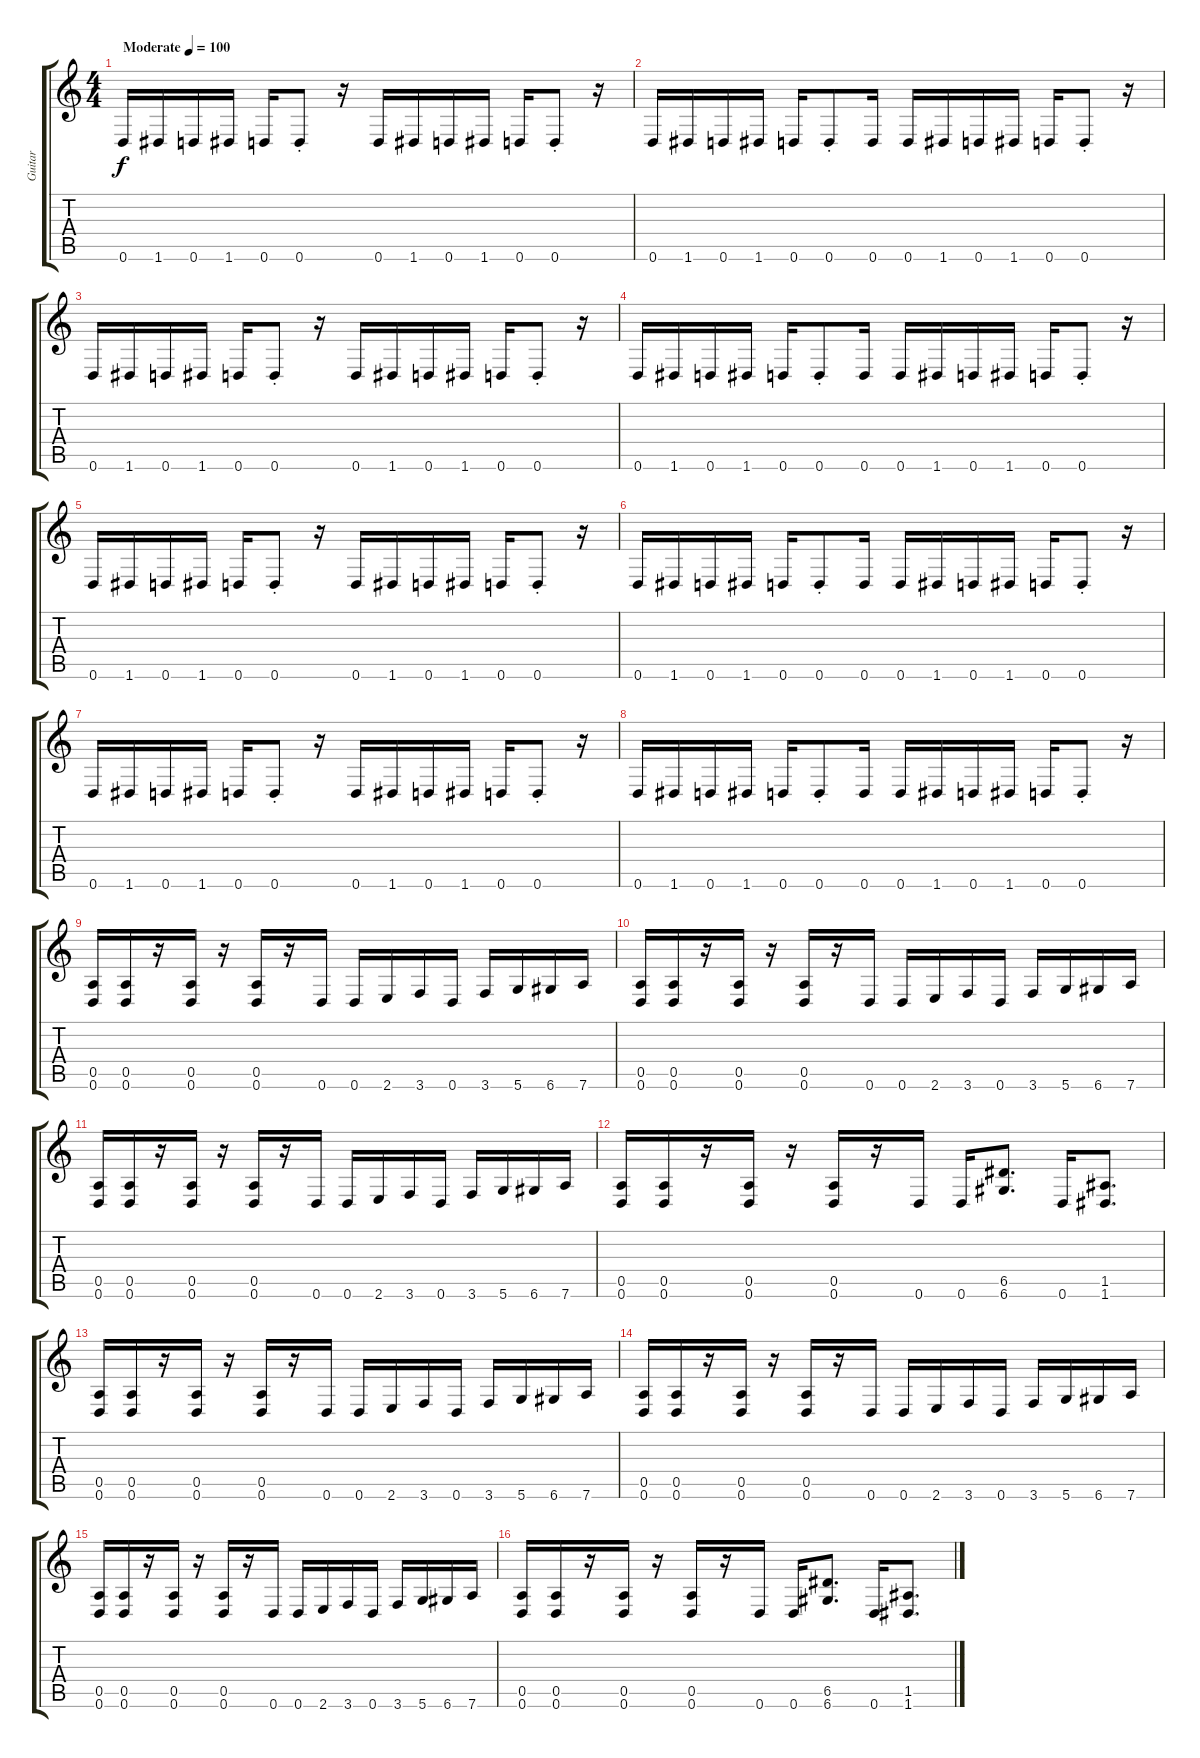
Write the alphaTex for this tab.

\track ("Guitar" "Guitar") {instrument distortionguitar}
\staff {score tabs}
\tuning (E4 B3 G3 D3 A2 D2) {hide}
\ts (4 4)
\tempo (100 "Moderate")
\clef g2
\ks c
0.6.16{dy f instrument distortionguitar} 1.6.16 0.6.16 1.6.16 0.6.16 0.6{st}.8 r.16 0.6.16 1.6.16 0.6.16 1.6.16 0.6.16 0.6{st}.8 r.16 |
0.6.16 1.6.16 0.6.16 1.6.16 0.6.16 0.6{st}.8 0.6.16 0.6.16 1.6.16 0.6.16 1.6.16 0.6.16 0.6{st}.8 r.16 |
0.6.16 1.6.16 0.6.16 1.6.16 0.6.16 0.6{st}.8 r.16 0.6.16 1.6.16 0.6.16 1.6.16 0.6.16 0.6{st}.8 r.16 |
0.6.16 1.6.16 0.6.16 1.6.16 0.6.16 0.6{st}.8 0.6.16 0.6.16 1.6.16 0.6.16 1.6.16 0.6.16 0.6{st}.8 r.16 |
0.6.16 1.6.16 0.6.16 1.6.16 0.6.16 0.6{st}.8 r.16 0.6.16 1.6.16 0.6.16 1.6.16 0.6.16 0.6{st}.8 r.16 |
0.6.16 1.6.16 0.6.16 1.6.16 0.6.16 0.6{st}.8 0.6.16 0.6.16 1.6.16 0.6.16 1.6.16 0.6.16 0.6{st}.8 r.16 |
0.6.16 1.6.16 0.6.16 1.6.16 0.6.16 0.6{st}.8 r.16 0.6.16 1.6.16 0.6.16 1.6.16 0.6.16 0.6{st}.8 r.16 |
0.6.16 1.6.16 0.6.16 1.6.16 0.6.16 0.6{st}.8 0.6.16 0.6.16 1.6.16 0.6.16 1.6.16 0.6.16 0.6{st}.8 r.16 |
(0.5 0.6).16 (0.5 0.6).16 r.16 (0.5 0.6).16 r.16 (0.5 0.6).16 r.16 0.6.16 0.6.16 2.6.16 3.6.16 0.6.16 3.6.16 5.6.16 6.6.16 7.6.16 |
(0.5 0.6).16 (0.5 0.6).16 r.16 (0.5 0.6).16 r.16 (0.5 0.6).16 r.16 0.6.16 0.6.16 2.6.16 3.6.16 0.6.16 3.6.16 5.6.16 6.6.16 7.6.16 |
(0.5 0.6).16 (0.5 0.6).16 r.16 (0.5 0.6).16 r.16 (0.5 0.6).16 r.16 0.6.16 0.6.16 2.6.16 3.6.16 0.6.16 3.6.16 5.6.16 6.6.16 7.6.16 |
(0.5 0.6).16 (0.5 0.6).16 r.16 (0.5 0.6).16 r.16 (0.5 0.6).16 r.16 0.6.16 0.6.16 (6.5 6.6).8{d} 0.6.16 (1.5 1.6).8{d} |
(0.5 0.6).16 (0.5 0.6).16 r.16 (0.5 0.6).16 r.16 (0.5 0.6).16 r.16 0.6.16 0.6.16 2.6.16 3.6.16 0.6.16 3.6.16 5.6.16 6.6.16 7.6.16 |
(0.5 0.6).16 (0.5 0.6).16 r.16 (0.5 0.6).16 r.16 (0.5 0.6).16 r.16 0.6.16 0.6.16 2.6.16 3.6.16 0.6.16 3.6.16 5.6.16 6.6.16 7.6.16 |
(0.5 0.6).16 (0.5 0.6).16 r.16 (0.5 0.6).16 r.16 (0.5 0.6).16 r.16 0.6.16 0.6.16 2.6.16 3.6.16 0.6.16 3.6.16 5.6.16 6.6.16 7.6.16 |
(0.5 0.6).16 (0.5 0.6).16 r.16 (0.5 0.6).16 r.16 (0.5 0.6).16 r.16 0.6.16 0.6.16 (6.5 6.6).8{d} 0.6.16 (1.5 1.6).8{d}
